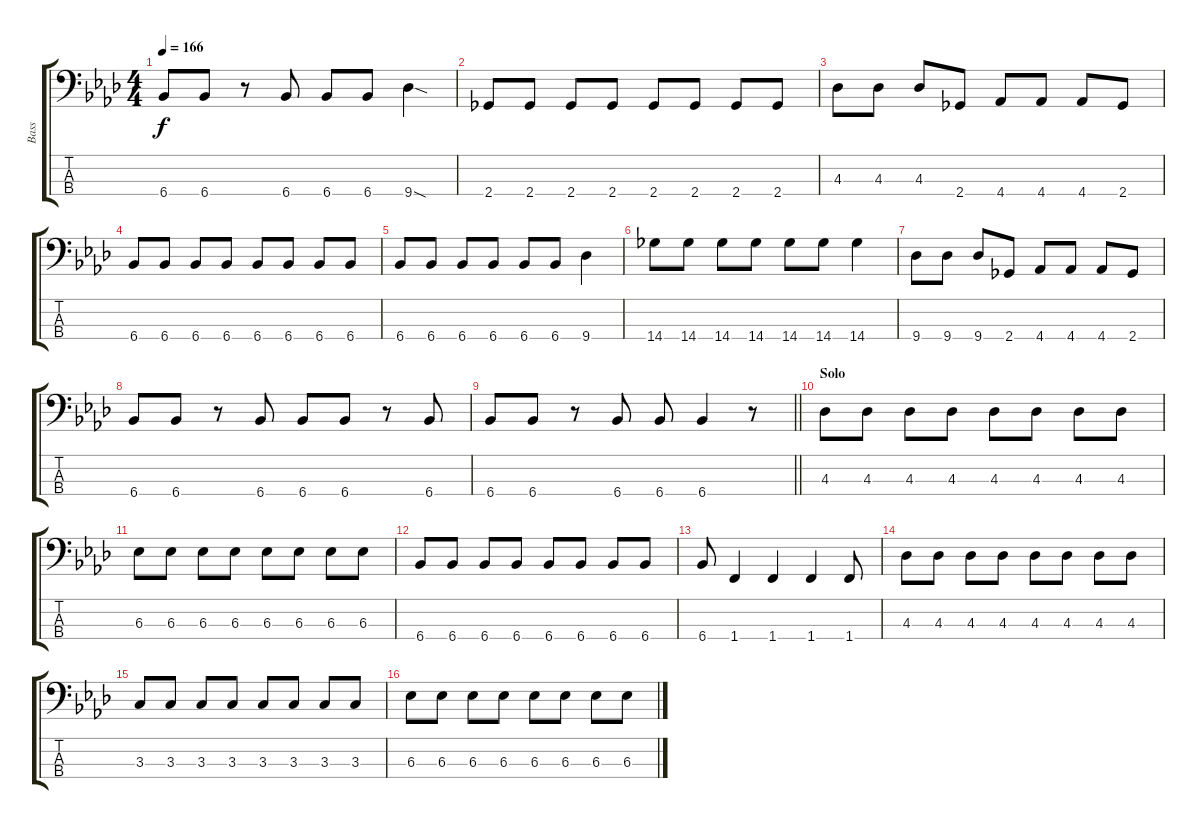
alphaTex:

\track ("Bass" "Bass") {instrument electricbassfinger}
\staff {score tabs}
\tuning (G2 D2 A1 E1) {hide}
\ts (4 4)
\tempo 166
\clef f4
\ks ab
6.4.8{dy f} 6.4.8 r.8 6.4.8 6.4.8 6.4.8 9.4{sod}.4 |
2.4.8 2.4.8 2.4.8 2.4.8 2.4.8 2.4.8 2.4.8 2.4.8 |
4.3.8 4.3.8 4.3.8 2.4.8 4.4.8 4.4.8 4.4.8 2.4.8 |
6.4.8 6.4.8 6.4.8 6.4.8 6.4.8 6.4.8 6.4.8 6.4.8 |
6.4.8 6.4.8 6.4.8 6.4.8 6.4.8 6.4.8 9.4.4 |
14.4.8 14.4.8 14.4.8 14.4.8 14.4.8 14.4.8 14.4.4 |
9.4.8 9.4.8 9.4.8 2.4.8 4.4.8 4.4.8 4.4.8 2.4.8 |
6.4.8 6.4.8 r.8 6.4.8 6.4.8 6.4.8 r.8 6.4.8 |
\barLineRight lightlight
6.4.8 6.4.8 r.8 6.4.8 6.4.8 6.4.4 r.8 |
\section ("" "Solo")
4.3.8 4.3.8 4.3.8 4.3.8 4.3.8 4.3.8 4.3.8 4.3.8 |
6.3.8 6.3.8 6.3.8 6.3.8 6.3.8 6.3.8 6.3.8 6.3.8 |
6.4.8 6.4.8 6.4.8 6.4.8 6.4.8 6.4.8 6.4.8 6.4.8 |
6.4.8 1.4.4 1.4.4 1.4.4 1.4.8 |
4.3.8 4.3.8 4.3.8 4.3.8 4.3.8 4.3.8 4.3.8 4.3.8 |
3.3.8 3.3.8 3.3.8 3.3.8 3.3.8 3.3.8 3.3.8 3.3.8 |
6.3.8 6.3.8 6.3.8 6.3.8 6.3.8 6.3.8 6.3.8 6.3.8
